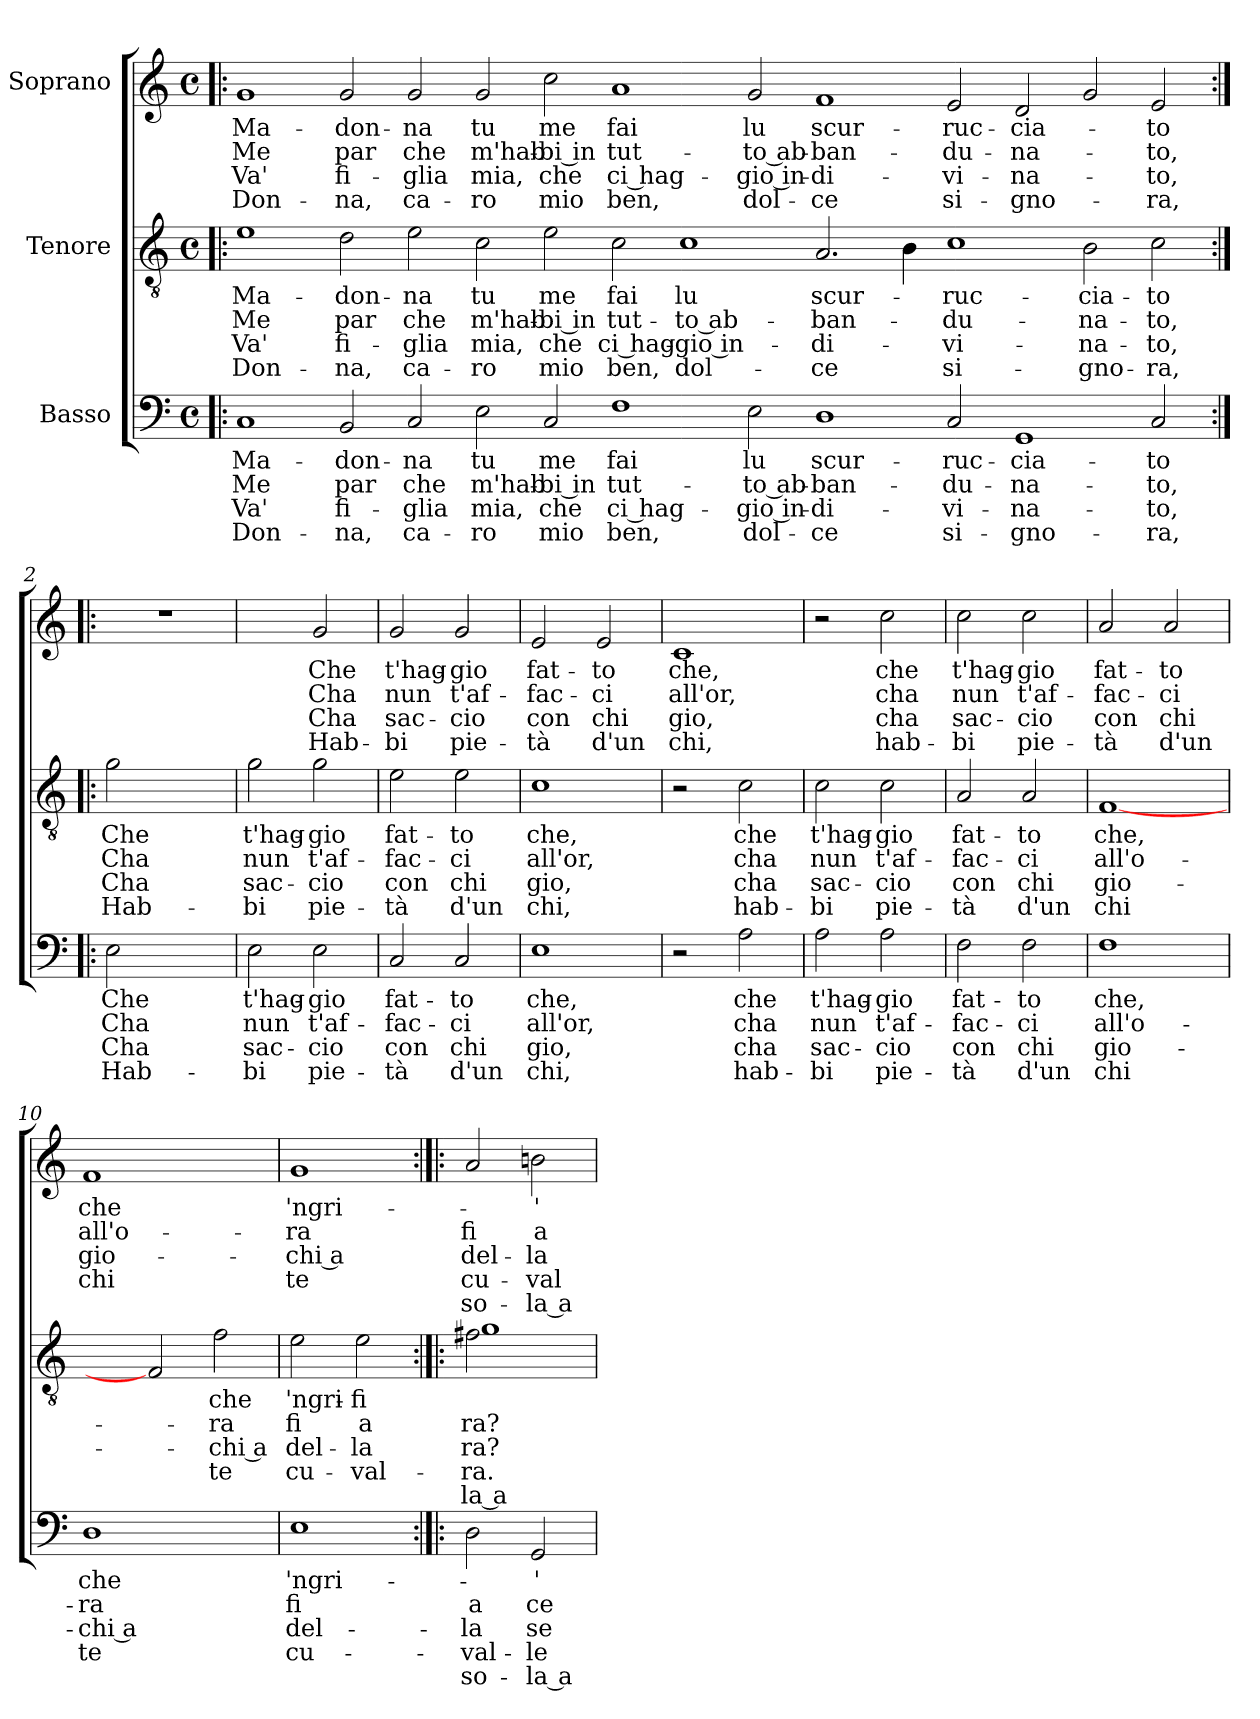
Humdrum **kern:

**kern	**text	**text	**text	**text	**text	**kern	**text	**text	**text	**text	**text	**kern	**text	**text	**text	**text	**text
*part3	*part3	*part3	*part3	*part3	*part3	*part2	*part2	*part2	*part2	*part2	*part2	*part1	*part1	*part1	*part1	*part1	*part1
*staff3	*staff3	*staff3	*staff3	*staff3	*staff3	*staff2	*staff2	*staff2	*staff2	*staff2	*staff2	*staff1	*staff1	*staff1	*staff1	*staff1	*staff1
*I"Basso	*	*	*	*	*	*I"Tenore	*	*	*	*	*	*I"Soprano	*	*	*	*	*
*clefF4	*	*	*	*	*	*clefGv2	*	*	*	*	*	*clefG2	*	*	*	*	*
*k[]	*	*	*	*	*	*k[]	*	*	*	*	*	*k[]	*	*	*	*	*
*C:	*	*	*	*	*	*C:	*	*	*	*	*	*C:	*	*	*	*	*
*M4/4	*	*	*	*	*	*M4/4	*	*	*	*	*	*M4/4	*	*	*	*	*
*met(c)	*	*	*	*	*	*met(c)	*	*	*	*	*	*met(c)	*	*	*	*	*
=1!|:	=1!|:	=1!|:	=1!|:	=1!|:	=1!|:	=1!|:	=1!|:	=1!|:	=1!|:	=1!|:	=1!|:	=1!|:	=1!|:	=1!|:	=1!|:	=1!|:	=1!|:
!	!LO:LY:b	!LO:LY:b	!LO:LY:b	!LO:LY:b	!	!	!LO:LY:b	!LO:LY:b	!LO:LY:b	!LO:LY:b	!	!	!LO:LY:b	!LO:LY:b	!LO:LY:b	!LO:LY:b	!
1C	Ma-	Me	Va'	Don-	.	1e	Ma-	Me	Va'	Don-	.	1g	Ma-	Me	Va'	Don-	.
!	!LO:LY:b	!LO:LY:b	!LO:LY:b	!LO:LY:b	!	!	!LO:LY:b	!LO:LY:b	!LO:LY:b	!LO:LY:b	!	!	!LO:LY:b	!LO:LY:b	!LO:LY:b	!LO:LY:b	!
2BB/	-don-	par	fi-	-na,	.	2d\	-don-	par	fi-	-na,	.	2g/	-don-	par	fi-	-na,	.
!	!LO:LY:b	!LO:LY:b	!LO:LY:b	!LO:LY:b	!	!	!LO:LY:b	!LO:LY:b	!LO:LY:b	!LO:LY:b	!	!	!LO:LY:b	!LO:LY:b	!LO:LY:b	!LO:LY:b	!
2C/	-na	che	-glia	ca-	.	2e\	-na	che	-glia	ca-	.	2g/	-na	che	-glia	ca-	.
!	!LO:LY:b	!LO:LY:b	!LO:LY:b	!LO:LY:b	!	!	!LO:LY:b	!LO:LY:b	!LO:LY:b	!LO:LY:b	!	!	!LO:LY:b	!LO:LY:b	!LO:LY:b	!LO:LY:b	!
2E\	tu	m'hab-	mia,	-ro	.	2c\	tu	m'hab-	mia,	-ro	.	2g/	tu	m'hab-	mia,	-ro	.
!	!LO:LY:b	!LO:LY:b	!LO:LY:b	!LO:LY:b	!	!	!LO:LY:b	!LO:LY:b	!LO:LY:b	!LO:LY:b	!	!	!LO:LY:b	!LO:LY:b	!LO:LY:b	!LO:LY:b	!
2C/	me	-bi in	che	mio	.	2e\	me	-bi in	che	mio	.	2cc\	me	-bi in	che	mio	.
!	!LO:LY:b	!LO:LY:b	!LO:LY:b	!LO:LY:b	!	!	!LO:LY:b	!LO:LY:b	!LO:LY:b	!LO:LY:b	!	!	!LO:LY:b	!LO:LY:b	!LO:LY:b	!LO:LY:b	!
1F	fai	tut-	ci hag-	ben,	.	2c\	fai	tut-	ci hag-	ben,	.	1a	fai	tut-	ci hag-	ben,	.
!	!	!	!	!	!	!	!LO:LY:b	!LO:LY:b	!LO:LY:b	!LO:LY:b	!	!	!	!	!	!	!
.	.	.	.	.	.	1c	lu	-to ab-	-gio in-	dol-	.	.	.	.	.	.	.
!	!LO:LY:b	!LO:LY:b	!LO:LY:b	!LO:LY:b	!	!	!	!	!	!	!	!	!LO:LY:b	!LO:LY:b	!LO:LY:b	!LO:LY:b	!
2E\	lu	-to ab-	-gio in-	dol-	.	.	.	.	.	.	.	2g/	lu	-to ab-	-gio in-	dol-	.
!	!LO:LY:b	!LO:LY:b	!LO:LY:b	!LO:LY:b	!	!	!LO:LY:b	!LO:LY:b	!LO:LY:b	!LO:LY:b	!	!	!LO:LY:b	!LO:LY:b	!LO:LY:b	!LO:LY:b	!
1D	scur-	-ban-	-di-	-ce	.	2.A/	scur-	-ban-	-di-	-ce	.	1f	scur-	-ban-	-di-	-ce	.
.	.	.	.	.	.	4B\	.	.	.	.	.	.	.	.	.	.	.
!	!LO:LY:b	!LO:LY:b	!LO:LY:b	!LO:LY:b	!	!	!LO:LY:b	!LO:LY:b	!LO:LY:b	!LO:LY:b	!	!	!LO:LY:b	!LO:LY:b	!LO:LY:b	!LO:LY:b	!
2C/	-ruc-	-du-	-vi-	si-	.	1c	-ruc-	-du-	-vi-	si-	.	2e/	-ruc-	-du-	-vi-	si-	.
!	!LO:LY:b	!LO:LY:b	!LO:LY:b	!LO:LY:b	!	!	!	!	!	!	!	!	!LO:LY:b	!LO:LY:b	!LO:LY:b	!LO:LY:b	!
1GG	-cia-	-na-	-na-	-gno-	.	.	.	.	.	.	.	2d/	-cia-	-na-	-na-	-gno-	.
!	!	!	!	!	!	!	!LO:LY:b	!LO:LY:b	!LO:LY:b	!LO:LY:b	!	!	!	!	!	!	!
.	.	.	.	.	.	2B\	-cia-	-na-	-na-	-gno-	.	2g/	.	.	.	.	.
!	!LO:LY:b	!LO:LY:b	!LO:LY:b	!LO:LY:b	!	!	!LO:LY:b	!LO:LY:b	!LO:LY:b	!LO:LY:b	!	!	!LO:LY:b	!LO:LY:b	!LO:LY:b	!LO:LY:b	!
2C/	-to	-to,	-to,	-ra,	.	2c\	-to	-to,	-to,	-ra,	.	2e/	-to	-to,	-to,	-ra,	.
!!LO:LB:g=z
=2:|!|:	=2:|!|:	=2:|!|:	=2:|!|:	=2:|!|:	=2:|!|:	=2:|!|:	=2:|!|:	=2:|!|:	=2:|!|:	=2:|!|:	=2:|!|:	=2:|!|:	=2:|!|:	=2:|!|:	=2:|!|:	=2:|!|:	=2:|!|:
!	!LO:LY:b	!LO:LY:b	!LO:LY:b	!LO:LY:b	!	!	!LO:LY:b	!LO:LY:b	!LO:LY:b	!LO:LY:b	!	!LO:N:vis=1	!	!	!	!	!
2E\	Che	Cha	Cha	Hab-	.	2g\	Che	Cha	Cha	Hab-	.	1r	.	.	.	.	.
2ryy	.	.	.	.	.	2ryy	.	.	.	.	.	.	.	.	.	.	.
=3	=3	=3	=3	=3	=3	=3	=3	=3	=3	=3	=3	=3	=3	=3	=3	=3	=3
!	!LO:LY:b	!LO:LY:b	!LO:LY:b	!LO:LY:b	!	!	!LO:LY:b	!LO:LY:b	!LO:LY:b	!LO:LY:b	!	!	!	!	!	!	!
2E\	t'hag-	nun	sac-	-bi	.	2g\	t'hag-	nun	sac-	-bi	.	2ryy	.	.	.	.	.
!	!LO:LY:b	!LO:LY:b	!LO:LY:b	!LO:LY:b	!	!	!LO:LY:b	!LO:LY:b	!LO:LY:b	!LO:LY:b	!	!	!LO:LY:b	!LO:LY:b	!LO:LY:b	!LO:LY:b	!
2E\	-gio	t'af-	-cio	pie-	.	2g\	-gio	t'af-	-cio	pie-	.	2g/	Che	Cha	Cha	Hab-	.
=4	=4	=4	=4	=4	=4	=4	=4	=4	=4	=4	=4	=4	=4	=4	=4	=4	=4
!	!LO:LY:b	!LO:LY:b	!LO:LY:b	!LO:LY:b	!	!	!LO:LY:b	!LO:LY:b	!LO:LY:b	!LO:LY:b	!	!	!LO:LY:b	!LO:LY:b	!LO:LY:b	!LO:LY:b	!
2C/	fat-	-fac-	con	-tà	.	2e\	fat-	-fac-	con	-tà	.	2g/	t'hag-	nun	sac-	-bi	.
!	!LO:LY:b	!LO:LY:b	!LO:LY:b	!LO:LY:b	!	!	!LO:LY:b	!LO:LY:b	!LO:LY:b	!LO:LY:b	!	!	!LO:LY:b	!LO:LY:b	!LO:LY:b	!LO:LY:b	!
2C/	-to	-ci	chi	d'un	.	2e\	-to	-ci	chi	d'un	.	2g/	-gio	t'af-	-cio	pie-	.
=5	=5	=5	=5	=5	=5	=5	=5	=5	=5	=5	=5	=5	=5	=5	=5	=5	=5
!	!LO:LY:b	!LO:LY:b	!LO:LY:b	!LO:LY:b	!	!	!LO:LY:b	!LO:LY:b	!LO:LY:b	!LO:LY:b	!	!	!LO:LY:b	!LO:LY:b	!LO:LY:b	!LO:LY:b	!
1E	che,	all'or,	gio,	chi,	.	1c	che,	all'or,	gio,	chi,	.	2e/	fat-	-fac-	con	-tà	.
!	!	!	!	!	!	!	!	!	!	!	!	!	!LO:LY:b	!LO:LY:b	!LO:LY:b	!LO:LY:b	!
.	.	.	.	.	.	.	.	.	.	.	.	2e/	-to	-ci	chi	d'un	.
=6	=6	=6	=6	=6	=6	=6	=6	=6	=6	=6	=6	=6	=6	=6	=6	=6	=6
!	!	!	!	!	!	!	!	!	!	!	!	!	!LO:LY:b	!LO:LY:b	!LO:LY:b	!LO:LY:b	!
2r	.	.	.	.	.	2r	.	.	.	.	.	1c	che,	all'or,	gio,	chi,	.
!	!LO:LY:b	!LO:LY:b	!LO:LY:b	!LO:LY:b	!	!	!LO:LY:b	!LO:LY:b	!LO:LY:b	!LO:LY:b	!	!	!	!	!	!	!
2A\	che	cha	cha	hab-	.	2c\	che	cha	cha	hab-	.	.	.	.	.	.	.
=7	=7	=7	=7	=7	=7	=7	=7	=7	=7	=7	=7	=7	=7	=7	=7	=7	=7
!	!LO:LY:b	!LO:LY:b	!LO:LY:b	!LO:LY:b	!	!	!LO:LY:b	!LO:LY:b	!LO:LY:b	!LO:LY:b	!	!	!	!	!	!	!
2A\	t'hag-	nun	sac-	-bi	.	2c\	t'hag-	nun	sac-	-bi	.	2r	.	.	.	.	.
!	!LO:LY:b	!LO:LY:b	!LO:LY:b	!LO:LY:b	!	!	!LO:LY:b	!LO:LY:b	!LO:LY:b	!LO:LY:b	!	!	!LO:LY:b	!LO:LY:b	!LO:LY:b	!LO:LY:b	!
2A\	-gio	t'af-	-cio	pie-	.	2c\	-gio	t'af-	-cio	pie-	.	2cc\	che	cha	cha	hab-	.
=8	=8	=8	=8	=8	=8	=8	=8	=8	=8	=8	=8	=8	=8	=8	=8	=8	=8
!	!LO:LY:b	!LO:LY:b	!LO:LY:b	!LO:LY:b	!	!	!LO:LY:b	!LO:LY:b	!LO:LY:b	!LO:LY:b	!	!	!LO:LY:b	!LO:LY:b	!LO:LY:b	!LO:LY:b	!
2F\	fat-	-fac-	con	-tà	.	2A/	fat-	-fac-	con	-tà	.	2cc\	t'hag-	nun	sac-	-bi	.
!	!LO:LY:b	!LO:LY:b	!LO:LY:b	!LO:LY:b	!	!	!LO:LY:b	!LO:LY:b	!LO:LY:b	!LO:LY:b	!	!	!LO:LY:b	!LO:LY:b	!LO:LY:b	!LO:LY:b	!
2F\	-to	-ci	chi	d'un	.	2A/	-to	-ci	chi	d'un	.	2cc\	-gio	t'af-	-cio	pie-	.
=9	=9	=9	=9	=9	=9	=9	=9	=9	=9	=9	=9	=9	=9	=9	=9	=9	=9
!	!LO:LY:b	!LO:LY:b	!LO:LY:b	!LO:LY:b	!	!	!LO:LY:b	!LO:LY:b	!LO:LY:b	!LO:LY:b	!	!	!LO:LY:b	!LO:LY:b	!LO:LY:b	!LO:LY:b	!
1F	che,	all'o-	gio-	chi	.	[1F	che,	all'o-	gio-	chi	.	2a/	fat-	-fac-	con	-tà	.
!	!	!	!	!	!	!	!	!	!	!	!	!	!LO:LY:b	!LO:LY:b	!LO:LY:b	!LO:LY:b	!
.	.	.	.	.	.	.	.	.	.	.	.	2a/	-to	-ci	chi	d'un	.
=10	=10	=10	=10	=10	=10	=10	=10	=10	=10	=10	=10	=10	=10	=10	=10	=10	=10
!	!LO:LY:b	!LO:LY:b	!LO:LY:b	!LO:LY:b	!	!	!	!	!	!	!	!	!LO:LY:b	!LO:LY:b	!LO:LY:b	!LO:LY:b	!
1D	che	-ra	-chi a	te	.	2ryy	.	.	.	.	.	1f	che	all'o-	gio-	chi	.
.	.	.	.	.	.	2F]	.	.	.	.	.	.	.	.	.	.	.
!	!	!	!	!	!	!	!LO:LY:b	!LO:LY:b	!LO:LY:b	!LO:LY:b	!	!	!	!	!	!	!
2ryy	.	.	.	.	.	2f\	che	-ra	-chi a	te	.	2ryy	.	.	.	.	.
=11	=11	=11	=11	=11	=11	=11	=11	=11	=11	=11	=11	=11	=11	=11	=11	=11	=11
!	!LO:LY:b	!LO:LY:b	!LO:LY:b	!LO:LY:b	!	!	!LO:LY:b	!LO:LY:b	!LO:LY:b	!LO:LY:b	!	!	!LO:LY:b	!LO:LY:b	!LO:LY:b	!LO:LY:b	!
1E	'ngri-	fi	del-	cu-	.	2e\	'ngri-	fi	del-	cu-	.	1g	'ngri-	-ra	-chi a	te	.
!	!	!	!	!	!	!	!LO:LY:b	!LO:LY:b	!LO:LY:b	!LO:LY:b	!	!	!	!	!	!	!
.	.	.	.	.	.	2e\	-fi	a	-la	-val-	.	.	.	.	.	.	.
!!LO:PB:g=z
=12:|!|:	=12:|!|:	=12:|!|:	=12:|!|:	=12:|!|:	=12:|!|:	=12:|!|:	=12:|!|:	=12:|!|:	=12:|!|:	=12:|!|:	=12:|!|:	=12:|!|:	=12:|!|:	=12:|!|:	=12:|!|:	=12:|!|:	=12:|!|:
!	!	!LO:LY:b	!LO:LY:b	!LO:LY:b	!LO:LY:b	!	!LO:LY:b:rj	!LO:LY:b:rj	!LO:LY:b:rj	!LO:LY:b:rj	!LO:LY:b:rj	!	!	!	!	!	!
*	*	*	*	*	*	*^	*	*	*	*	*	*	*	*	*	*	*
!	!	!	!	!	!	!	!	!	!LO:LY:b	!LO:LY:b	!LO:LY:b	!LO:LY:b	!	!	!LO:LY:b	!LO:LY:b	!LO:LY:b	!LO:LY:b
2D\	.	a	-la	-val-	so-	2f#X\	1g	.	-ra?	-ra?	-ra.	-la a-	2a/	.	fi	del-	cu-	so-
!	!LO:LY:b:rj	!LO:LY:b:rj	!LO:LY:b:rj	!LO:LY:b:rj	!LO:LY:b:rj	!	!	!	!	!	!	!	!	!LO:LY:b:rj	!LO:LY:b:rj	!LO:LY:b:rj	!LO:LY:b:rj	!LO:LY:b:rj
2GG/	-'	ce-	se-	-le-	-la a-	2ryy	.	.	.	.	.	.	2bn\	-'	a	-la	-val-	-la a-
*	*	*	*	*	*	*v	*v	*	*	*	*	*	*	*	*	*	*	*
=	=	=	=	=	=	=	=	=	=	=	=	=	=	=	=	=	=
*-	*-	*-	*-	*-	*-	*-	*-	*-	*-	*-	*-	*-	*-	*-	*-	*-	*-
